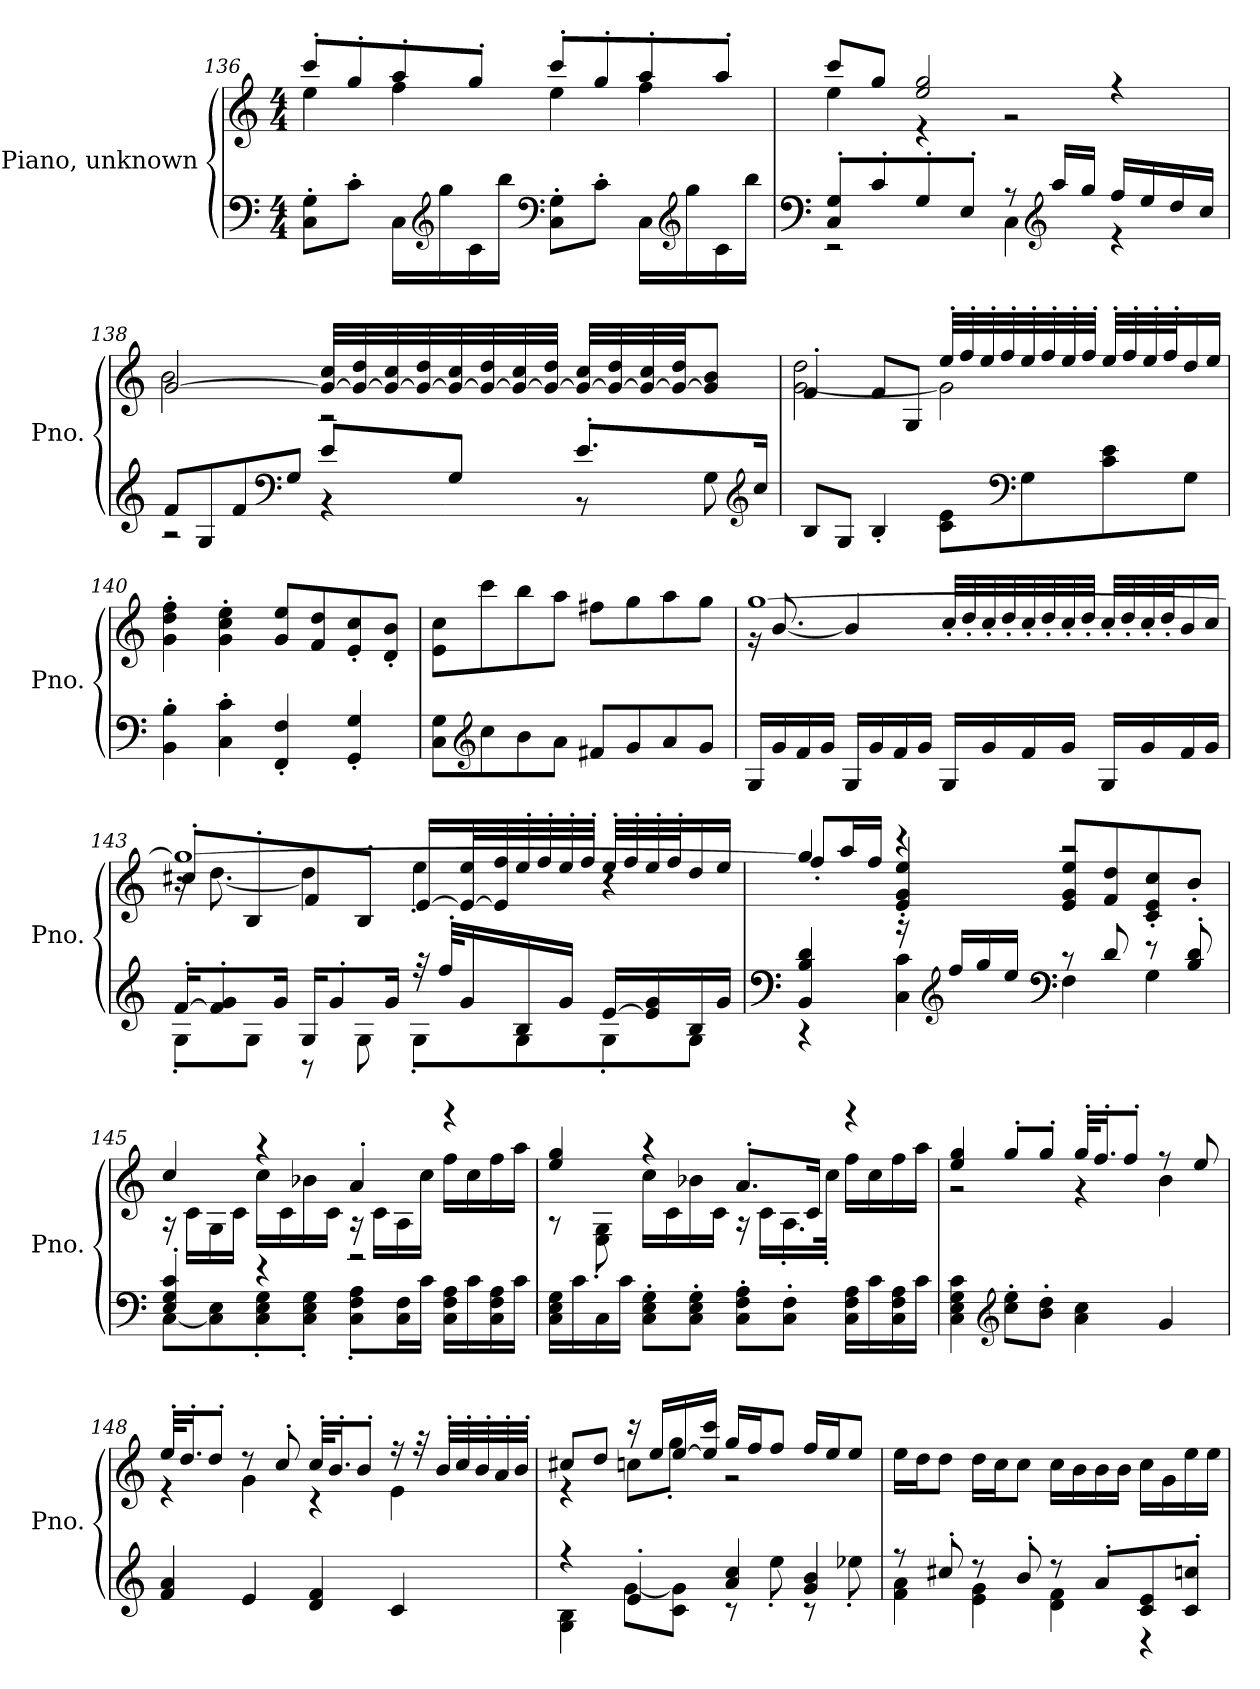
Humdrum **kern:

**kern	**kern
*part1	*part1
*staff2	*staff1
*I"Piano, unknown	*
*I'Pno.	*
*clefF4	*clefG2
*k[]	*k[]
*M4/4	*M4/4
=136	=136
*	*^
8C\' 8G\'L	8ccc'/L	4ee\
8c'\J	8gg'/	.
16C\LL	8aa'/	4ff\
*clefG2	*	*
16gg\	.	.
16c\	8gg'/J	.
16bb\JJ	.	.
*clefF4	*	*
8C\' 8G\'L	8ccc'/L	4ee\
8c'\J	8gg'/	.
16C\LL	8aa'/	4ff\
*clefG2	*	*
16gg\	.	.
16c\	8aa'/J	.
16bb\JJ	.	.
=137	=137	=137
*clefF4	*	*
*^	*	*
8C/' 8G/'L	2r	8ccc/L	4ee\
8c'/	.	8gg/J	.
8G'/	.	2ee/ 2gg/	4r
8E'/J	.	.	.
8r	4C\	.	2r
*clefG2	*	*	*
16aa/LL	.	.	.
16gg/JJ	.	.	.
16ff/LL	4r	4r	.
16ee/	.	.	.
16dd/	.	.	.
16cc/JJ	.	.	.
!!LO:LB:g=z	!!
=138	=138	=138	=138
8f/L	2r	[2g/	2b\
8G/	.	.	.
8f/	.	.	.
*clefF4	*	*	*
8G/J	.	.	.
8e/L	4r	32g/_ 32cc/LLL	2r
.	.	32g/_ 32dd/	.
.	.	32g/_ 32cc/	.
.	.	32g/_ 32dd/	.
8G/J	.	32g/_ 32cc/	.
.	.	32g/_ 32dd/	.
.	.	32g/_ 32cc/	.
.	.	32g/_ 32dd/JJJ	.
8.e'/L	8r	32g/_ 32cc/LLL	.
.	.	32g/_ 32dd/	.
.	.	32g/_ 32cc/	.
.	.	32g/_ 32dd/JJ	.
.	8G\	8g/] 8b/J	.
*clefG2	*	*	*
16cc/Jk	.	.	.
*v	*v	*	*
!!LO:PB:g=z	!!
=139	=139	=139
8B/L	4f'/	[2g\ 2dd\
8G/J	.	.
4B'/	8f/L	.
.	8G/J	.
8c\ 8e\L	32ee'/LLL	2g\]
.	32ff'/	.
.	32ee'/	.
.	32ff'/	.
*clefF4	*	*
8G\	32ee'/	.
.	32ff'/	.
.	32ee'/	.
.	32ff'/JJJ	.
8c\ 8e\	32ee'/LLL	.
.	32ff'/	.
.	32ee'/	.
.	32ff'/J	.
8G\J	16dd/	.
.	16ee/JJ	.
*	*v	*v
=140	=140
4BB\' 4B\'	4g\' 4dd\' 4ff\'
4C\' 4c\'	4g\' 4cc\' 4ee\'
4FF/' 4F/'	8g/ 8ee/L
.	8f/ 8dd/
4GG/' 4G/'	8e/' 8cc/'
.	8d/' 8b/'J
=141	=141
8C\ 8G\L	8e\ 8cc\L
*clefG2	*
8cc\	8ccc\
8b\	8bb\
8a\J	8aa\J
8f#X/L	8ff#X\L
8g/	8gg\
8a/	8aa\
8g/J	8gg\J
!!LO:LB:g=z
=142	=142
*	*^
16G/LL	[1gg	16r
16g/	.	[8.b/
16f/	.	.
16g/JJ	.	.
16G/LL	.	4b/]
16g/	.	.
16f/	.	.
16g/JJ	.	.
16G/LL	.	32cc'/LLL
.	.	32dd'/
16g/	.	32cc'/
.	.	32dd'/
16f/	.	32cc'/
.	.	32dd'/
16g/JJ	.	32cc'/
.	.	32dd'/JJJ
16G/LL	.	32cc'/LLL
.	.	32dd'/
16g/	.	32cc'/
.	.	32dd'/J
16f/	.	16b/
16g/JJ	.	16cc/JJ
=143	=143	=143
*^	*	*^
[16f'/KL	8G'\L	1gg_	16r	8cc#X'/L
8f/]' 8g/'	.	.	[8.dd\	.
.	8G\J	.	.	8B'/
16g/Jk	.	.	.	.
16G/KL	8r	.	4dd\]	8f/
8g'/	.	.	.	.
.	8G\	.	.	8B'/J
16g/Jk	.	.	.	.
32r	8G'\L	.	4ee'\	[16e/LL
32ff'/KLL	.	.	.	.
16g/	.	.	.	32e/_ 32ee/L
.	.	.	.	32e/] 32ff/
16B/	8G\	.	.	32ee'/
.	.	.	.	32ff'/
16g/JJ	.	.	.	32ee'/
.	.	.	.	32ff'/JJJ
[16e/LL	8G'\	.	4r	32ee'/LLL
.	.	.	.	32ff'/
16e/] 16g/	.	.	.	32ee'/
.	.	.	.	32ff'/J
16B/	8G\J	.	.	16dd/
16g/JJ	.	.	.	16ee/JJ
*	*	*v	*v	*v
!!LO:LB:g=z
=144	=144	=144
*clefF4	*	*
*	*	*^
4BB/ 4B/ 4d/	4r	4gg/]	8ff'/L
.	.	.	16aa/L
.	.	.	16ff/JJ
16r	4C\ 4c\	4r	4e/' 4g/' 4ee/'
*clefG2	*	*	*
16ff/LL	.	.	.
16gg/	.	.	.
16ee/JJ	.	.	.
*clefF4	*	*	*
8r	4F\	2r	8e/ 8g/ 8ee/L
8d/	.	.	8f/ 8dd/
8r	4G\	.	8c/' 8e/' 8cc/'
8B/' 8d/'	.	.	8b'/J
=145	=145	=145	=145
4E/' 4G/' 4c/'	[8C\L	4cc/	16r
.	.	.	16c\LL
.	8C\] 8E\	.	16G\
.	.	.	16c\JJ
4r	8C\' 8E\' 8G\'	4r	16cc\LL
.	.	.	16c\
.	8C\' 8E\' 8G\'J	.	16b-X\
.	.	.	16c\JJ
2r	8C\' 8F\' 8A\'L	4a'/	16r
.	.	.	16c\LL
.	16C\ 16F\L	.	16A\
.	16c\JJ	.	16cc\JJ
.	16C\ 16F\ 16A\LL	4r	16ff\LL
.	16c\	.	16cc\
.	16C\ 16F\ 16A\	.	16ff\
.	16c\JJ	.	16aa\JJ
*v	*v	*	*
!!LO:LB:g=z	!!
=146	=146	=146
16C\ 16E\ 16G\LL	4ee/ 4gg/	8r
16c\	.	.
16C\	.	8E\' 8G\'
16c\JJ	.	.
8C\' 8E\' 8G\'L	4r	16cc\LL
.	.	16c\
8C\' 8E\' 8G\'J	.	16b-X\
.	.	16c\JJ
8C\' 8F\' 8A\'L	8.a'/L	16r
.	.	16c\LL
8C\' 8F\'J	.	16.A'\
.	16c/Jk	.
.	.	32cc'\JJk
16C\ 16F\ 16A\LL	4r	16ff\LL
16c\	.	16cc\
16C\ 16F\ 16A\	.	16ff\
16c\JJ	.	16aa\JJ
=147	=147	=147
4C\ 4E\ 4G\ 4c\	4ee/ 4gg/	2r
*clefG2	*	*
8cc\' 8ee\'L	8gg'/L	.
8b\' 8dd\'J	8gg'/J	.
4a\ 4cc\	32gg'/KLL	4r
.	16.ff'/J	.
.	8ff'/J	.
4g/	8r	4b\
.	8ee/	.
=148	=148	=148
4f/ 4a/	32ee'/KLL	4r
.	16.dd'/J	.
.	8dd'/J	.
4e/	8r	4g\
.	8cc'/	.
4d/ 4f/	32cc'/KLL	4r
.	16.b'/J	.
.	8b'/J	.
4c/	16r	4e\
.	32r	.
.	32b'/LLL	.
.	32cc'/	.
.	32b'/	.
.	32a'/	.
.	32b'/JJJ	.
!!LO:LB:g=z	!!
=149	=149	=149
*^	*	*
4r	4G\ 4B\	8cc#X/L	4r
.	.	8dd/J	.
4e'/	[8g\L	16r	8ccn\L
.	.	16ee/LL	.
.	8c\ 8g\]J	[16ee/	8gg'\J
.	.	16ee/] 16ccc/JJ	.
4a/ 4cc/	8r	16gg/LL	2r
.	.	16ff/J	.
.	8ee'\	8ff/J	.
4g/ 4b/	8r	16ff/LL	.
.	.	16ee/J	.
.	8ee-X'\	8ee/J	.
*	*	*v	*v
=150	=150	=150
8r	4f\ 4a\	16ee\LL
.	.	16dd\J
8cc#X'/	.	8dd\J
8r	4e\ 4g\	16dd\LL
.	.	16cc\J
8b'/	.	8cc\J
8r	4d\ 4f\	16cc\LL
.	.	16b\
8a'/L	.	16b\
.	.	16b\JJ
8c/ 8e/	4r	16cc\LL
.	.	16g\
8c/' 8ccn/'J	.	16ee\
.	.	16ee\JJ
*v	*v	*
=	=
*-	*-
